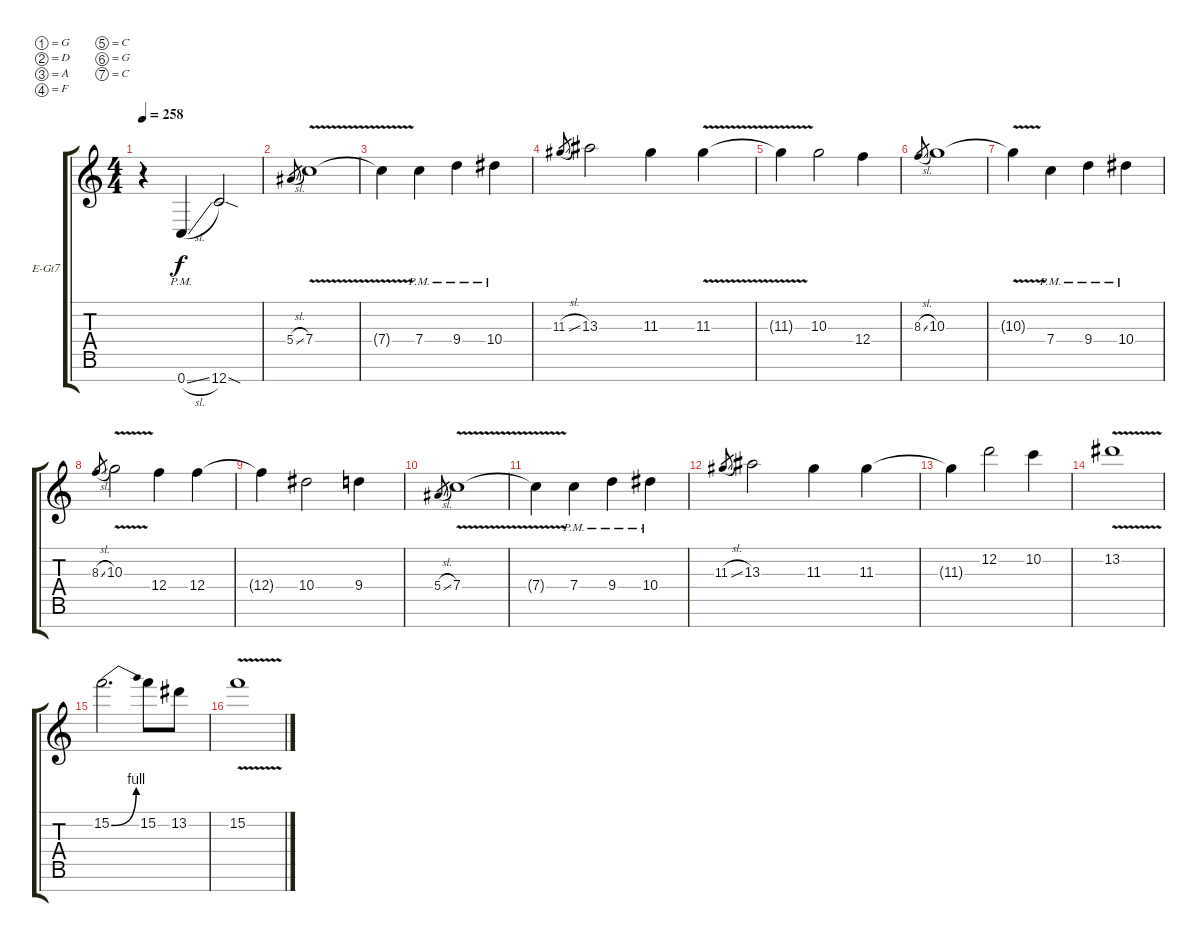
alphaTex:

\defaultSystemsLayout 4
\bracketExtendMode groupsimilarinstruments
\firstSystemTrackNameOrientation horizontal
\otherSystemsTrackNameOrientation horizontal
\track ("Electric Guitar" "E-Gt7") {instrument distortionguitar}
\staff {score tabs}
\tuning (G4 D4 A3 F3 C3 G2 C2)
\ts (4 4)
\tempo 258
\clef g2
\ks c
r.4{dy f} 0.7{sl pm}.4 12.7{sod}.2 |
5.4{sl}.8{gr} 7.4{v}.1 |
7.4{v t}.4 7.4{pm}.4 9.4{pm}.4 10.4{pm}.4 |
11.3{sl}.8{gr} 13.3.2 11.3.4 11.3{v}.4 |
11.3{v t}.4 10.3.2 12.4.4 |
8.3{sl}.8{gr} 10.3.1 |
10.3{v t}.4 7.4{pm}.4 9.4{pm}.4 10.4{pm}.4 |
8.3{sl}.8{gr} 10.3{v}.2 12.4.4 12.4.4 |
12.4{t}.4 10.4.2 9.4.4 |
5.4{sl}.8{gr} 7.4{v}.1 |
7.4{v t}.4 7.4{pm}.4 9.4{pm}.4 10.4{pm}.4 |
11.3{sl}.8{gr} 13.3.2 11.3.4 11.3.4 |
11.3{t}.4 12.2.2 10.2.4 |
13.2{v}.1 |
15.2{be (bend 0 0 15 4)}.2{d} 15.2.8 13.2.8 |
15.2{v}.1
